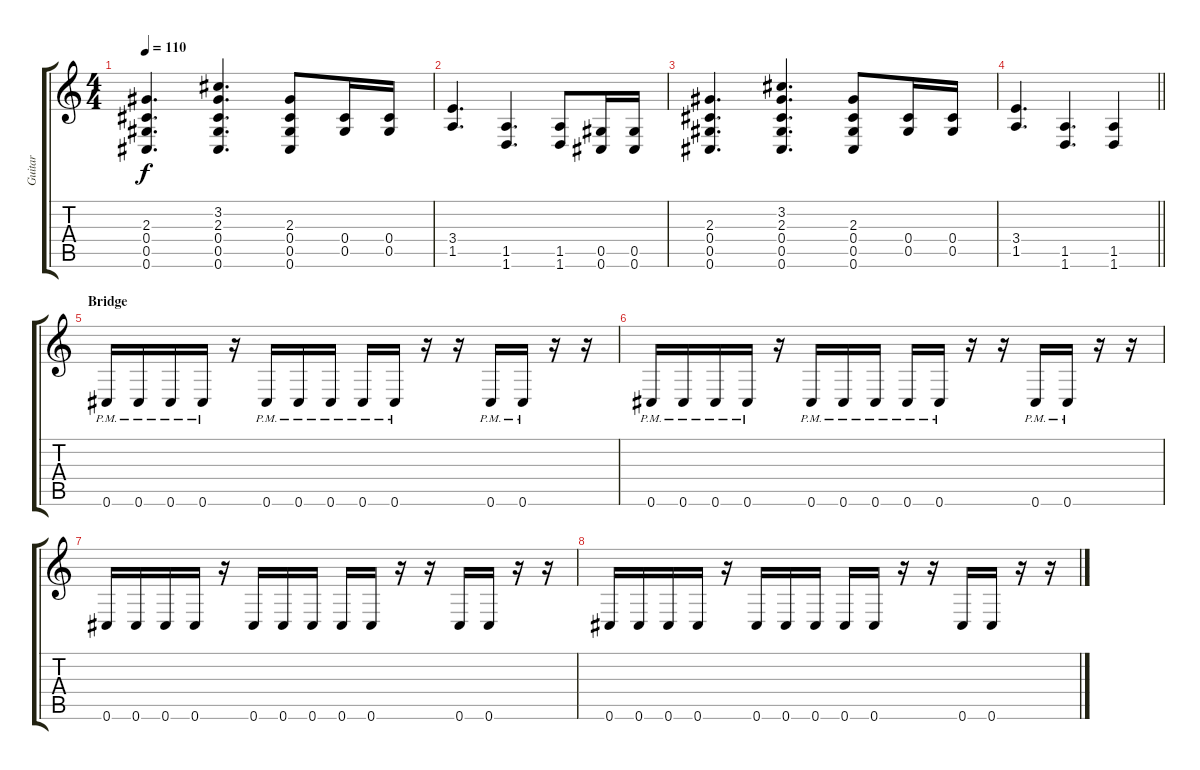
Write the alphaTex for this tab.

\track ("Guitar" "Guitar") {instrument distortionguitar}
\staff {score tabs}
\tuning (Eb4 Bb3 Gb3 Db3 Ab2 Db2) {hide}
\ts (4 4)
\tempo 110
\clef g2
\ks c
(2.3 0.4 0.5 0.6).4{d dy f} (3.2 2.3 0.4 0.5 0.6).4{d} (2.3 0.4 0.5 0.6).8 (0.4 0.5).16 (0.4 0.5).16 |
(3.4 1.5).4{d} (1.5 1.6).4{d} (1.5 1.6).8 (0.5 0.6).16 (0.5 0.6).16 |
(2.3 0.4 0.5 0.6).4{d} (3.2 2.3 0.4 0.5 0.6).4{d} (2.3 0.4 0.5 0.6).8 (0.4 0.5).16 (0.4 0.5).16 |
\barLineRight lightlight
(3.4 1.5).4{d} (1.5 1.6).4{d} (1.5 1.6).4 |
\section ("" "Bridge")
0.6{pm}.16 0.6{pm}.16 0.6{pm}.16 0.6{pm}.16 r.16 0.6{pm}.16 0.6{pm}.16 0.6{pm}.16 0.6{pm}.16 0.6{pm}.16 r.16 r.16 0.6{pm}.16 0.6{pm}.16 r.16 r.16 |
0.6{pm}.16 0.6{pm}.16 0.6{pm}.16 0.6{pm}.16 r.16 0.6{pm}.16 0.6{pm}.16 0.6{pm}.16 0.6{pm}.16 0.6{pm}.16 r.16 r.16 0.6{pm}.16 0.6{pm}.16 r.16 r.16 |
0.6.16 0.6.16 0.6.16 0.6.16 r.16 0.6.16 0.6.16 0.6.16 0.6.16 0.6.16 r.16 r.16 0.6.16 0.6.16 r.16 r.16 |
0.6.16 0.6.16 0.6.16 0.6.16 r.16 0.6.16 0.6.16 0.6.16 0.6.16 0.6.16 r.16 r.16 0.6.16 0.6.16 r.16 r.16
